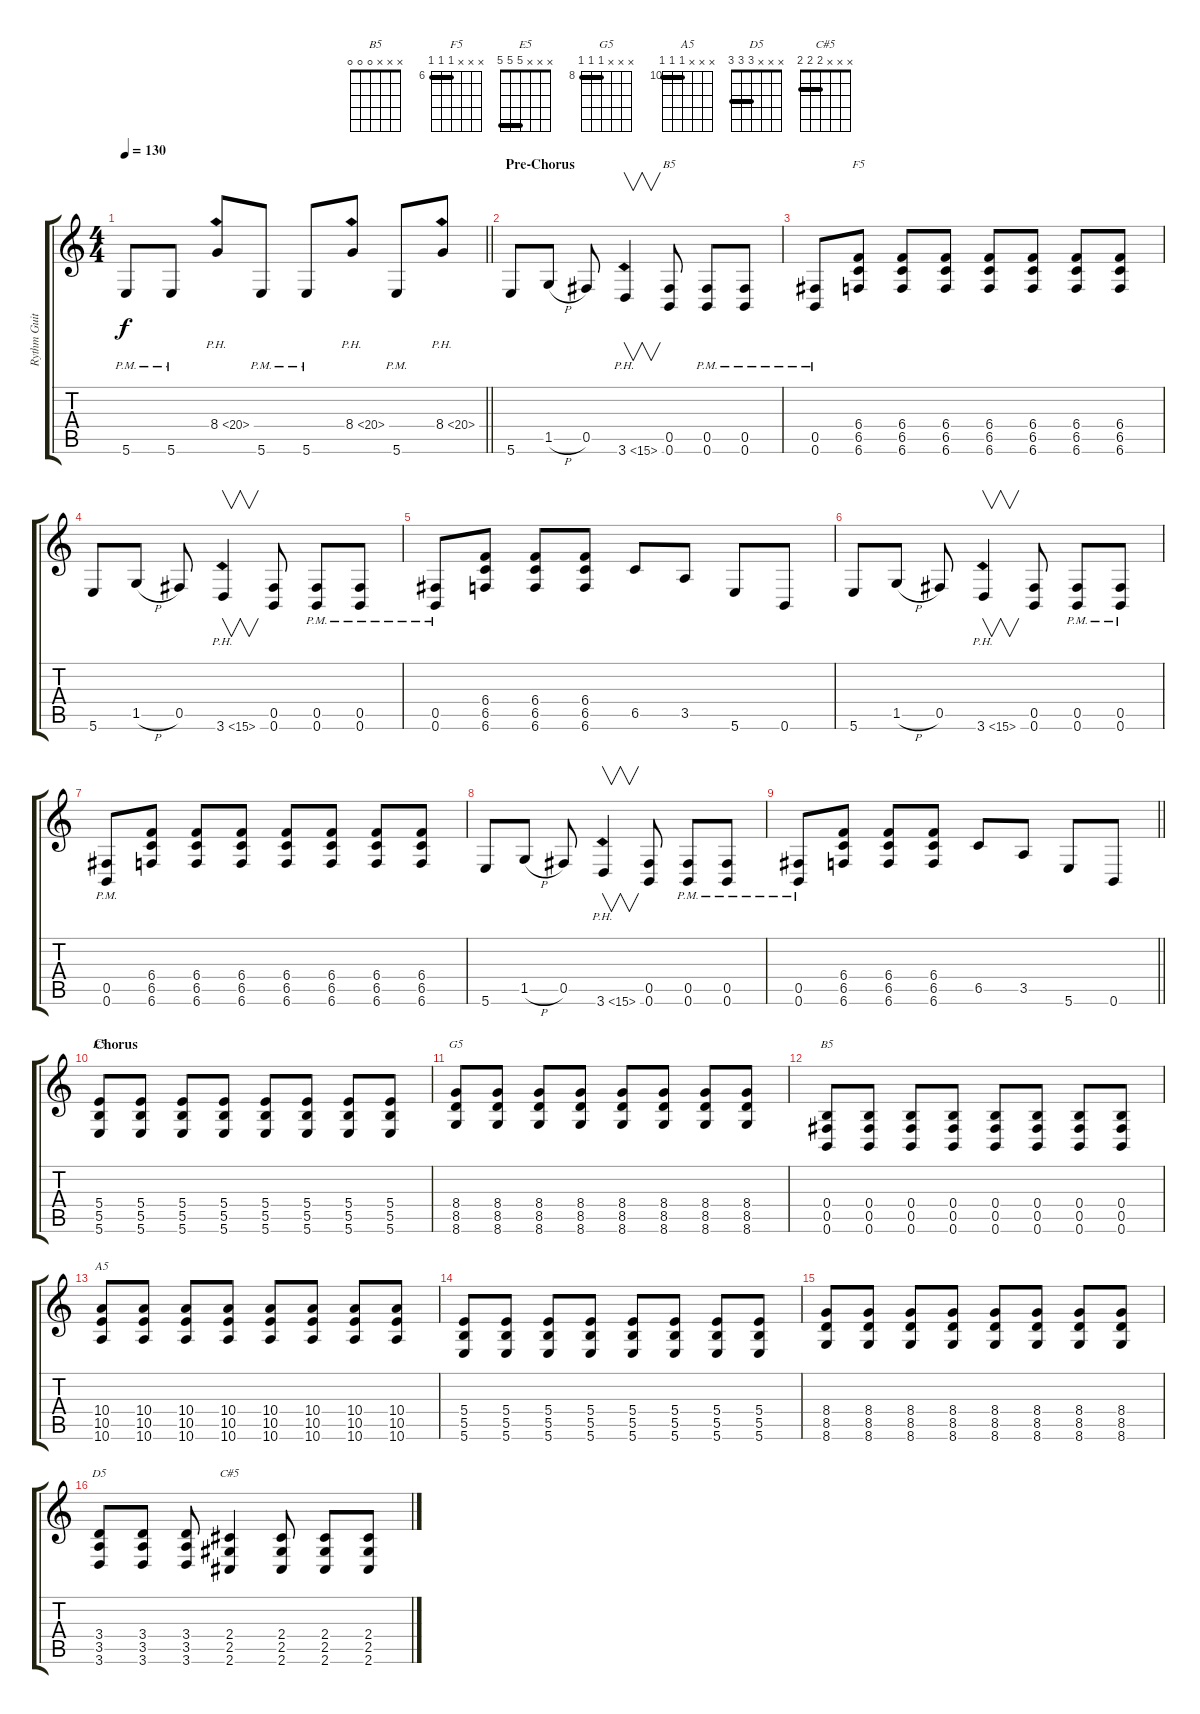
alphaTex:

\track ("Rythm Guitar" "Rythm Guit") {instrument overdrivenguitar}
\staff {score tabs}
\tuning (Db4 Ab3 E3 B2 Gb2 B1) {hide}
\chord ("B5" x x x x 0 0)
\chord ("F5" x x x 6 6 6) {firstfret 6 barre 6}
\chord ("E5" x x x 5 5 5) {barre 5}
\chord ("G5" x x x 8 8 8) {firstfret 8 barre 8}
\chord ("B5" x x x 0 0 0)
\chord ("A5" x x x 10 10 10) {firstfret 10 barre 10}
\chord ("D5" x x x 3 3 3) {barre 3}
\chord ("C#5" x x x 2 2 2) {barre 2}
\ts (4 4)
\tempo 130
\clef g2
\barLineRight lightlight
\ks c
5.6{pm}.8{dy f} 5.6{pm}.8 8.4{ph 12}.8 5.6{pm}.8 5.6{pm}.8 8.4{ph 12}.8 5.6{pm}.8 8.4{ph 12}.8 |
\section ("" "Pre-Chorus")
5.6.8 1.5{h}.8 0.5.8 3.6{ph 12}.4{v} (0.5 0.6).8{ch "B5"} (0.5{pm} 0.6{pm}).8 (0.5{pm} 0.6{pm}).8 |
(0.5{pm} 0.6).8 (6.4 6.5 6.6).8{ch "F5"} (6.4 6.5 6.6).8 (6.4 6.5 6.6).8 (6.4 6.5 6.6).8 (6.4 6.5 6.6).8 (6.4 6.5 6.6).8 (6.4 6.5 6.6).8 |
5.6.8 1.5{h}.8 0.5.8 3.6{ph 12}.4{v} (0.5 0.6).8 (0.5{pm} 0.6{pm}).8 (0.5{pm} 0.6{pm}).8 |
(0.5{pm} 0.6).8 (6.4 6.5 6.6).8 (6.4 6.5 6.6).8 (6.4 6.5 6.6).8 6.5.8 3.5.8 5.6.8 0.6.8 |
5.6.8 1.5{h}.8 0.5.8 3.6{ph 12}.4{v} (0.5 0.6).8 (0.5{pm} 0.6{pm}).8 (0.5{pm} 0.6{pm}).8 |
(0.5{pm} 0.6).8 (6.4 6.5 6.6).8 (6.4 6.5 6.6).8 (6.4 6.5 6.6).8 (6.4 6.5 6.6).8 (6.4 6.5 6.6).8 (6.4 6.5 6.6).8 (6.4 6.5 6.6).8 |
5.6.8 1.5{h}.8 0.5.8 3.6{ph 12}.4{v} (0.5 0.6).8 (0.5{pm} 0.6{pm}).8 (0.5{pm} 0.6{pm}).8 |
\barLineRight lightlight
(0.5{pm} 0.6).8 (6.4 6.5 6.6).8 (6.4 6.5 6.6).8 (6.4 6.5 6.6).8 6.5.8 3.5.8 5.6.8 0.6.8 |
\section ("" "Chorus")
(5.4 5.5 5.6).8{ch "E5"} (5.4 5.5 5.6).8 (5.4 5.5 5.6).8 (5.4 5.5 5.6).8 (5.4 5.5 5.6).8 (5.4 5.5 5.6).8 (5.4 5.5 5.6).8 (5.4 5.5 5.6).8 |
(8.4 8.5 8.6).8{ch "G5"} (8.4 8.5 8.6).8 (8.4 8.5 8.6).8 (8.4 8.5 8.6).8 (8.4 8.5 8.6).8 (8.4 8.5 8.6).8 (8.4 8.5 8.6).8 (8.4 8.5 8.6).8 |
(0.4 0.5 0.6).8{ch "B5"} (0.4 0.5 0.6).8 (0.4 0.5 0.6).8 (0.4 0.5 0.6).8 (0.4 0.5 0.6).8 (0.4 0.5 0.6).8 (0.4 0.5 0.6).8 (0.4 0.5 0.6).8 |
(10.4 10.5 10.6).8{ch "A5"} (10.4 10.5 10.6).8 (10.4 10.5 10.6).8 (10.4 10.5 10.6).8 (10.4 10.5 10.6).8 (10.4 10.5 10.6).8 (10.4 10.5 10.6).8 (10.4 10.5 10.6).8 |
(5.4 5.5 5.6).8 (5.4 5.5 5.6).8 (5.4 5.5 5.6).8 (5.4 5.5 5.6).8 (5.4 5.5 5.6).8 (5.4 5.5 5.6).8 (5.4 5.5 5.6).8 (5.4 5.5 5.6).8 |
(8.4 8.5 8.6).8 (8.4 8.5 8.6).8 (8.4 8.5 8.6).8 (8.4 8.5 8.6).8 (8.4 8.5 8.6).8 (8.4 8.5 8.6).8 (8.4 8.5 8.6).8 (8.4 8.5 8.6).8 |
(3.4 3.5 3.6).8{ch "D5"} (3.4 3.5 3.6).8 (3.4 3.5 3.6).8 (2.4 2.5 2.6).4{ch "C#5"} (2.4 2.5 2.6).8 (2.4 2.5 2.6).8 (2.4 2.5 2.6).8
